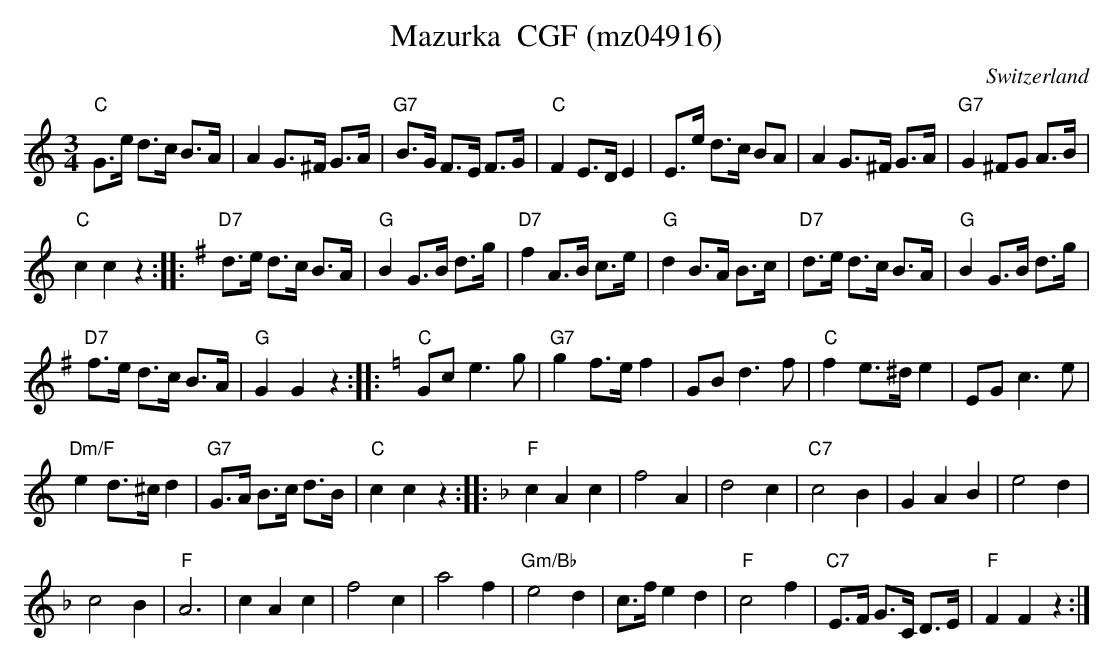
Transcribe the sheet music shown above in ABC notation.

X:1
T:Mazurka  CGF (mz04916)
M:3/4
L:1/8
O:Switzerland
K:C transpose=3 %%MIDI gchordon
"C"G>e d>c B>A | A2G>^F G>A | "G7"B>G F>E F>G | "C"F2E>DE2 | E>e d>c BA | A2 G>^F G>A | "G7"G2 ^FG A>B |
"C"c2c2z2 :: [K:G] "D7"d>e d>c B>A | "G"B2 G>B d>g | "D7"f2 A>B c>e | "G"d2 B>A B>c | "D7"d>e d>c B>A | "G"B2 G>B d>g |
"D7"f>e d>c B>A | "G"G2G2z2 :: [K:C] "C"Gce3g | "G7"g2f>ef2 | GB d3f | "C"f2 e>^de2 | EG c3e |
"Dm/F"e2d>^c d2 | "G7"G>A B>c d>B | "C"c2c2z2 :: [K:F] "F"c2A2c2 | f4A2 | d4c2 | "C7"c4B2 | G2A2B2 | e4d2 |
c4B2 | "F"A6 | c2A2c2 | f4c2 | a4f2 | "Gm/Bb"e4d2 | c>fe2d2 | "F"c4f2 | "C7"E>F G>C D>E | "F"F2F2z2 :|
